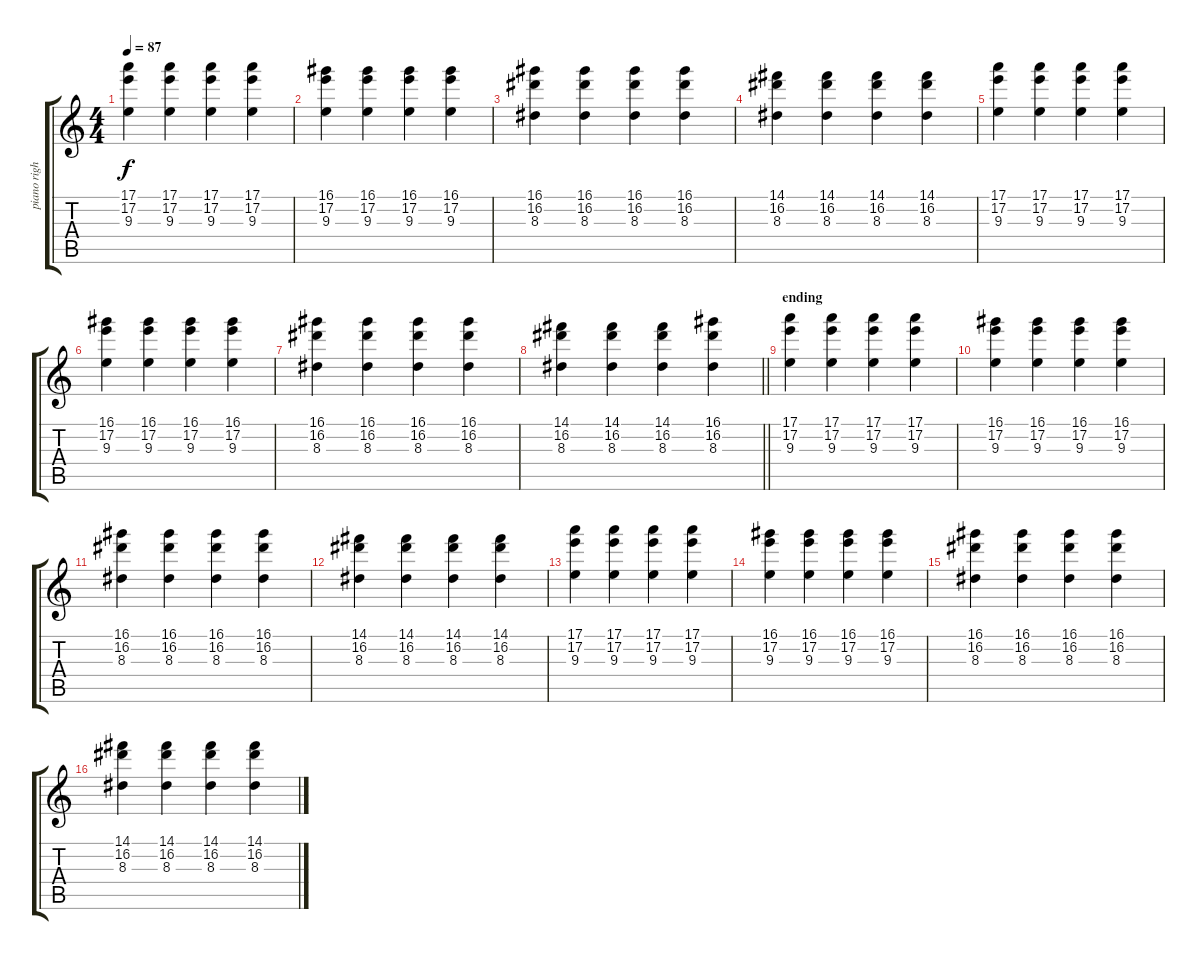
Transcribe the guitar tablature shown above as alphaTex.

\track ("piano right hand" "piano righ") {instrument electricguitarjazz}
\staff {score tabs}
\tuning (E4 B3 G3 D3 A2 E2) {hide}
\ts (4 4)
\tempo 87
\clef g2
\ks c
(17.1 17.2 9.3).4{dy f volume 7} (17.1 17.2 9.3).4 (17.1 17.2 9.3).4 (17.1 17.2 9.3).4 |
(16.1 17.2 9.3).4 (16.1 17.2 9.3).4 (16.1 17.2 9.3).4 (16.1 17.2 9.3).4 |
(16.1 16.2 8.3).4 (16.1 16.2 8.3).4 (16.1 16.2 8.3).4 (16.1 16.2 8.3).4 |
(14.1 16.2 8.3).4 (14.1 16.2 8.3).4 (14.1 16.2 8.3).4 (14.1 16.2 8.3).4 |
(17.1 17.2 9.3).4 (17.1 17.2 9.3).4 (17.1 17.2 9.3).4 (17.1 17.2 9.3).4 |
(16.1 17.2 9.3).4 (16.1 17.2 9.3).4 (16.1 17.2 9.3).4 (16.1 17.2 9.3).4 |
(16.1 16.2 8.3).4 (16.1 16.2 8.3).4 (16.1 16.2 8.3).4 (16.1 16.2 8.3).4 |
\barLineRight lightlight
(14.1 16.2 8.3).4 (14.1 16.2 8.3).4 (14.1 16.2 8.3).4 (16.1 16.2 8.3).4 |
\section ("" "ending")
(17.1 17.2 9.3).4 (17.1 17.2 9.3).4 (17.1 17.2 9.3).4 (17.1 17.2 9.3).4 |
(16.1 17.2 9.3).4 (16.1 17.2 9.3).4 (16.1 17.2 9.3).4 (16.1 17.2 9.3).4 |
(16.1 16.2 8.3).4 (16.1 16.2 8.3).4 (16.1 16.2 8.3).4 (16.1 16.2 8.3).4 |
(14.1 16.2 8.3).4 (14.1 16.2 8.3).4 (14.1 16.2 8.3).4 (14.1 16.2 8.3).4 |
(17.1 17.2 9.3).4 (17.1 17.2 9.3).4 (17.1 17.2 9.3).4 (17.1 17.2 9.3).4 |
(16.1 17.2 9.3).4 (16.1 17.2 9.3).4 (16.1 17.2 9.3).4 (16.1 17.2 9.3).4 |
(16.1 16.2 8.3).4 (16.1 16.2 8.3).4 (16.1 16.2 8.3).4 (16.1 16.2 8.3).4 |
(14.1 16.2 8.3).4 (14.1 16.2 8.3).4 (14.1 16.2 8.3).4 (14.1 16.2 8.3).4
